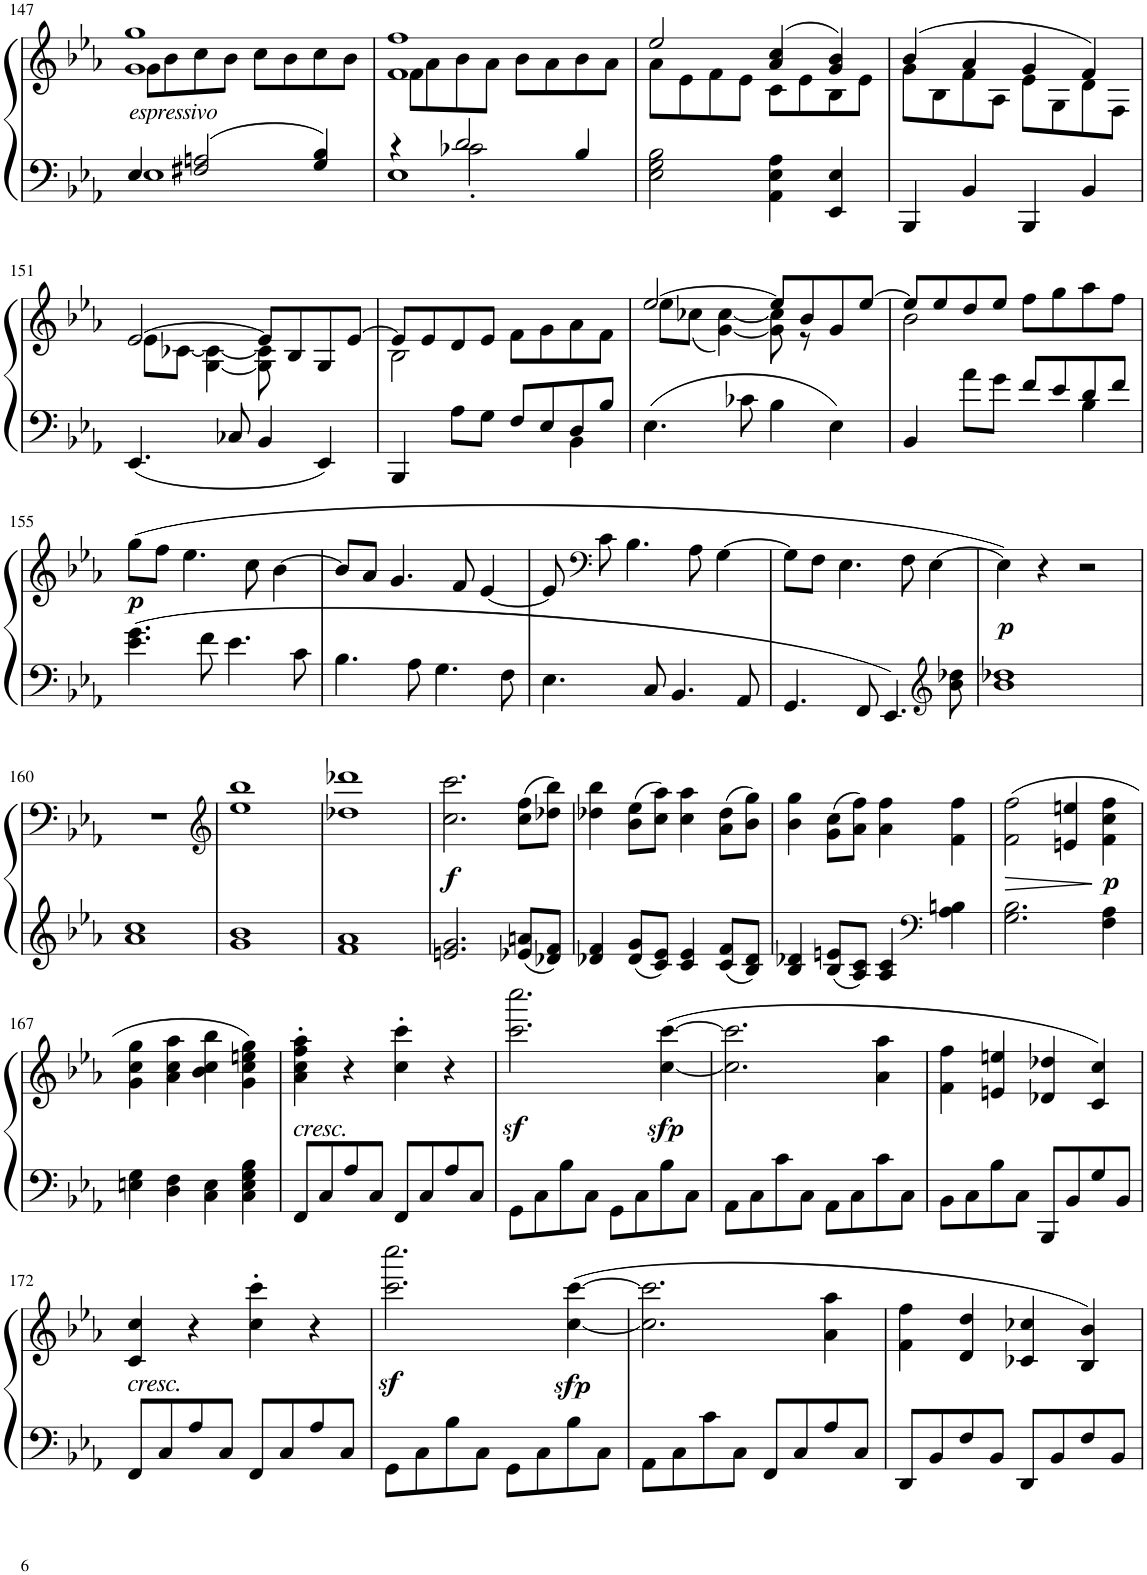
**kern	**kern	**dynam
*part1	*part1	*part1
*staff2	*staff1	*staff1/2
*I"Piano	*	*
*I'Pno.	*	*
!!LO:PB:g=z
*clefF4	*clefG2	*
*k[b-e-a-]	*k[b-e-a-]	*
*M4/4	*M4/4	*
*met(c)	*met(c)	*
=147	=147	=147
*^	*^	*
!	!	!LO:TX:b:i:t=espressivo	!	!
4E-/	1E-	1g 1gg	8g\L	.
.	.	.	8b-\	.
2F#X/ 2An/	.	.	8cc\	.
.	.	.	8b-\J	.
.	.	.	8cc\L	.
.	.	.	8b-\	.
4G/ 4B-/	.	.	8cc\	.
.	.	.	8b-\J	.
=148	=148	=148	=148	=148
*	*^	*	*	*
4r	1E-	4ryy	1f 1ff	8f\L	.
.	.	.	.	8a-\	.
2d/	.	2c-X'\	.	8b-\	.
.	.	.	.	8a-\J	.
.	.	.	.	8b-\L	.
.	.	.	.	8a-\	.
4B-/	.	4ryy	.	8b-\	.
.	.	.	.	8a-\J	.
*v	*v	*v	*	*	*
=149	=149	=149	=149
2E-\ 2G\ 2B-\	2ee-/	8a-\L	.
.	.	8e-\	.
.	.	8f\	.
.	.	8e-\J	.
4AA-\ 4E-\ 4A-\	(4a-/ 4cc/	8c\L	.
.	.	8e-\	.
4EE-/ 4E-/	4g/ 4b-/)	8B-\	.
.	.	8e-\J	.
=150	=150	=150	=150
4BBB-/	(4b-/	8g\L	.
.	.	8B-\	.
4BB-/	4a-/	8f\	.
.	.	8A-\J	.
4BBB-/	4g/	8e-\L	.
.	.	8G\	.
4BB-/	4f/)	8d\	.
.	.	8F\J	.
!!LO:LB:g=z	!!
=151	=151	=151	=151
4.EE-/	[2e-/	8e-\L	.
.	.	[8c-X\J	.
.	.	[4G\ 4c-\_	.
8C-X/	.	.	.
4BB-/	8e-/L]	8G\] 8c-\]	.
.	8B-/	8ryy	.
4EE-/	8G/	4ryy	.
.	[8e-/J	.	.
=152	=152	=152	=152
*^	*	*	*
4BBB-/	2ryy	8e-/L]	2B-\	.
.	.	8e-/	.	.
8A-\L	.	8d/	.	.
8G\J	.	8e-/J	.	.
8F/L	4ryy	8ryy	8f\L	.
8E-/	.	8ryy	8g\	.
8D/	4BB-\	8ryy	8a-\	.
8B-/J	.	8ryy	8f\J	.
*v	*v	*	*	*
=153	=153	=153	=153
4.E-\	[2ee-/	8ee-\L	.
.	.	(8cc-X\J	.
.	.	[4g\ [4cc-\)	.
8c-X\	.	.	.
4B-\	8ee-/L]	8g\] 8cc-\]	.
.	8b-/	8r	.
4E-\	8g/	4ryy	.
.	[8ee-/J	.	.
=154	=154	=154	=154
*^	*	*	*
4BB-/	2ryy	8ee-/L]	2b-\	.
.	.	8ee-/	.	.
8a-\L	.	8dd/	.	.
8g\J	.	8ee-/J	.	.
8f/L	4ryy	8ff\L	2ryy	.
8e-/	.	8gg\	.	.
8d/	4B-\	8aa-\	.	.
8f/J	.	8ff\J	.	.
*v	*v	*	*	*
*	*v	*v	*
!!LO:LB:g=z
=155	=155	=155
!	!	!LO:DY:b
4.e-\ 4.g\	(8gg\L	p
.	8ff\J	.
.	4.ee-\	.
8f\	.	.
4.e-\	.	.
.	8cc\	.
.	[4b-\	.
8c\	.	.
=156	=156	=156
4.B-\	8b-/L]	.
.	8a-/J	.
.	4.g/	.
8A-\	.	.
4.G\	.	.
.	8f/	.
.	[4e-/	.
8F\	.	.
=157	=157	=157
4.E-\	8e-/]	.
*	*clefF4	*
.	8c\	.
.	4.B-\	.
8C/	.	.
4.BB-/	.	.
.	8A-\	.
.	[4G\	.
8AA-/	.	.
=158	=158	=158
4.GG/	8G\L]	.
.	8F\J	.
.	4.E-\	.
8FF/	.	.
4.EE-/	.	.
.	8F\	.
.	[4E-\	.
*clefG2	*	*
8b-\ 8dd-X\	.	.
=159	=159	=159
!	!	!LO:DY:b
1b- 1dd-X	4E-\])	p
.	4r	.
.	2r	.
!!LO:LB:g=z
=160	=160	=160
1a- 1cc	1r	.
=161	=161	=161
*	*clefG2	*
1g 1b-	1ee- 1bb-	.
=162	=162	=162
1f 1a-	1dd-X 1ddd-X	.
=163	=163	=163
!	!	!LO:DY:b
2.en/ 2.g/	2.cc\ 2.ccc\	f
8e-X/ 8an/L	(8cc\ 8ff\L	.
8d-X/ 8f/J	8dd-X\ 8bb-\J)	.
=164	=164	=164
4d-X/ 4f/	4dd-X\ 4bb-\	.
8d-/ 8g/L	(8b-\ 8ee-\L	.
8c/ 8e-/J	8cc\ 8aa-\J)	.
4c/ 4e-/	4cc\ 4aa-\	.
8c/ 8f/L	(8a-\ 8dd-\L	.
8B-/ 8d-/J	8b-\ 8gg\J)	.
=165	=165	=165
4B-/ 4d-X/	4b-\ 4gg\	.
8B-/ 8en/L	(8g\ 8cc\L	.
8A-/ 8c/J	8a-\ 8ff\J)	.
4A-/ 4c/	4a-\ 4ff\	.
*clefF4	*	*
4A-\ 4Bn\	4f\ 4ff\	.
=166	=166	=166
2.G\ 2.B-\	(2f\ 2ff\	.
.	4en/ 4een/	.
!	!	!LO:DY:b
4F\ 4A-\	4f\ 4cc\ 4ff\	p
!!LO:LB:g=z
=167	=167	=167
4En\ 4G\	4g\ 4cc\ 4gg\	.
4D\ 4F\	4a-\ 4cc\ 4aa-\	.
4C\ 4E\	4b-\ 4cc\ 4bb-\	.
4C\ 4E\ 4G\ 4B-\	4g\ 4cc\ 4een\ 4gg\)	.
=168	=168	=168
!	!LO:TX:b:i:t=cresc.	!
8FF/L	4a-\' 4cc\' 4ff\' 4aa-\'	.
8C/	.	.
8A-/	4r	.
8C/J	.	.
8FF/L	4cc\' 4ccc\'	.
8C/	.	.
8A-/	4r	.
8C/J	.	.
=169	=169	=169
8GG\L	2.ccc\z< 2.cccc\z<	.
8C\	.	.
8B-\	.	.
8C\J	.	.
8GG\L	.	.
8C\	.	.
!	!	!LO:DY:b
8B-\	([4cc\ [4ccc\	sfp
8C\J	.	.
=170	=170	=170
8AA-\L	2.cc\] 2.ccc\]	.
8C\	.	.
8c\	.	.
8C\J	.	.
8AA-\L	.	.
8C\	.	.
8c\	4a-\ 4aa-\	.
8C\J	.	.
=171	=171	=171
8BB-\L	4f\ 4ff\	.
8C\	.	.
8B-\	4en/ 4een/	.
8C\J	.	.
8BBB-/L	4d-X/ 4dd-X/	.
8BB-/	.	.
8G/	4c/ 4cc/)	.
8BB-/J	.	.
!!LO:LB:g=z
=172	=172	=172
!	!LO:TX:b:i:t=cresc.	!
8FF/L	4c/ 4cc/	.
8C/	.	.
8A-/	4r	.
8C/J	.	.
8FF/L	4cc\' 4ccc\'	.
8C/	.	.
8A-/	4r	.
8C/J	.	.
=173	=173	=173
8GG\L	2.ccc\z< 2.cccc\z<	.
8C\	.	.
8B-\	.	.
8C\J	.	.
8GG\L	.	.
8C\	.	.
!	!	!LO:DY:b
8B-\	([4cc\ [4ccc\	sfp
8C\J	.	.
=174	=174	=174
8AA-\L	2.cc\] 2.ccc\]	.
8C\	.	.
8c\	.	.
8C\J	.	.
8FF/L	.	.
8C/	.	.
8A-/	4a-\ 4aa-\	.
8C/J	.	.
=175	=175	=175
8DD/L	4f\ 4ff\	.
8BB-/	.	.
8F/	4d/ 4dd/	.
8BB-/J	.	.
8DD/L	4c-X/ 4cc-X/	.
8BB-/	.	.
8F/	4B-/ 4b-/)	.
8BB-/J	.	.
=	=	=
*-	*-	*-
